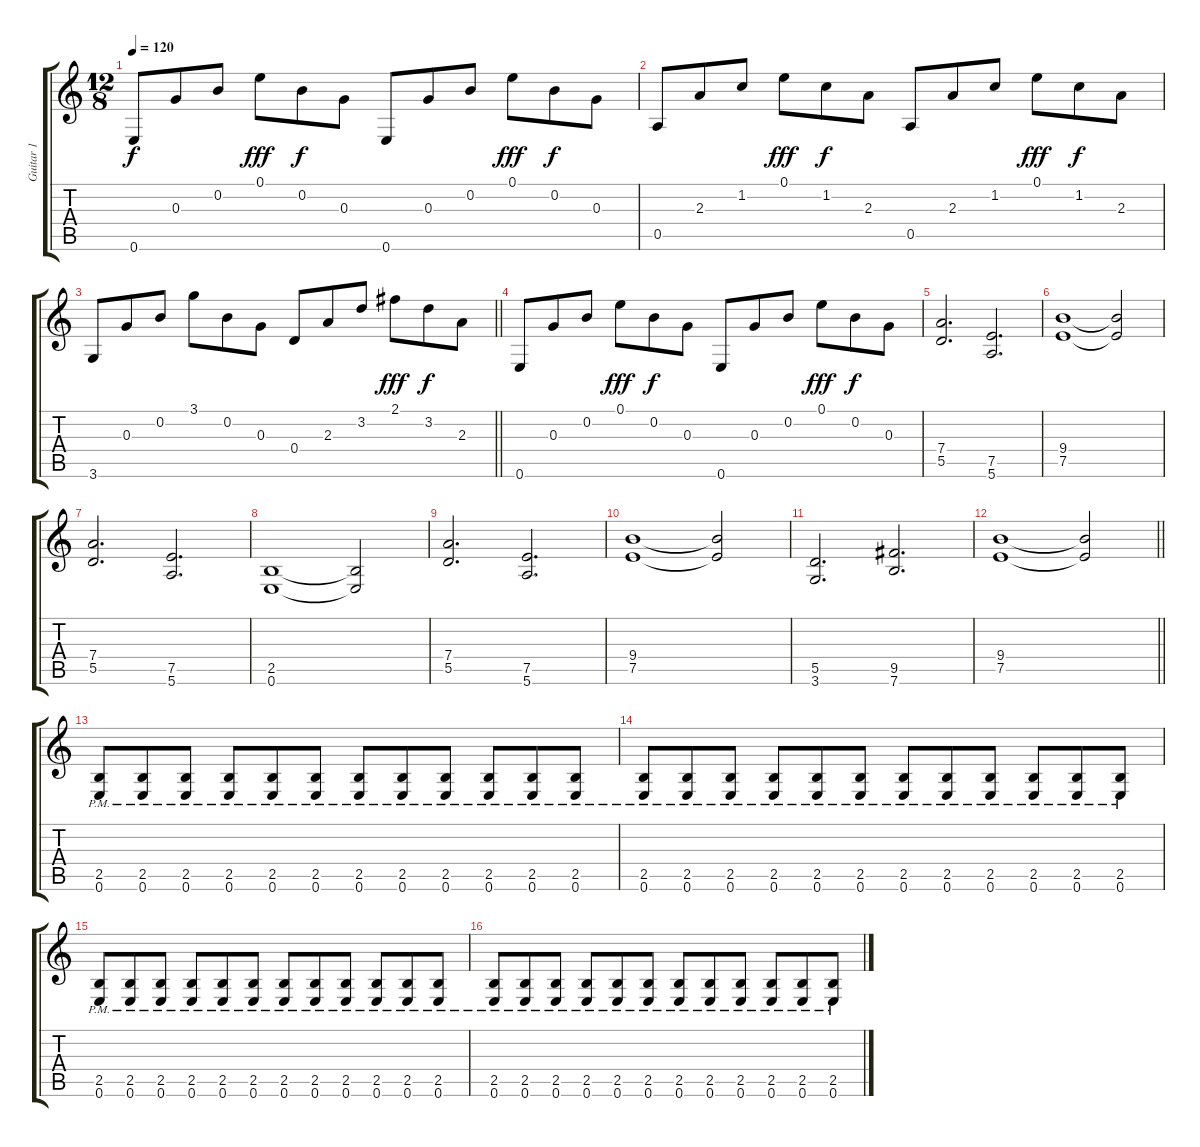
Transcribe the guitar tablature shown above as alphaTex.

\track ("Guitar 1" "Guitar 1") {instrument distortionguitar}
\staff {score tabs}
\tuning (E4 B3 G3 D3 A2 E2) {hide}
\ts (12 8)
\tempo 120
\clef g2
\ks c
0.6.8{dy f} 0.3.8 0.2.8 0.1.8{dy fff} 0.2.8{dy f} 0.3.8 0.6.8 0.3.8 0.2.8 0.1.8{dy fff} 0.2.8{dy f} 0.3.8 |
0.5.8 2.3.8 1.2.8 0.1.8{dy fff} 1.2.8{dy f} 2.3.8 0.5.8 2.3.8 1.2.8 0.1.8{dy fff} 1.2.8{dy f} 2.3.8 |
\barLineRight lightlight
3.6.8 0.3.8 0.2.8 3.1.8 0.2.8 0.3.8 0.4.8 2.3.8 3.2.8 2.1.8{dy fff} 3.2.8{dy f} 2.3.8 |
0.6.8 0.3.8 0.2.8 0.1.8{dy fff} 0.2.8{dy f} 0.3.8 0.6.8 0.3.8 0.2.8 0.1.8{dy fff} 0.2.8{dy f} 0.3.8 |
(7.4 5.5).2{d instrument distortionguitar} (7.5 5.6).2{d} |
(9.4 7.5).1 (9.4{t} 7.5{t}).2 |
(7.4 5.5).2{d} (7.5 5.6).2{d} |
(2.5 0.6).1 (2.5{t} 0.6{t}).2 |
(7.4 5.5).2{d} (7.5 5.6).2{d} |
(9.4 7.5).1 (9.4{t} 7.5{t}).2 |
(5.5 3.6).2{d} (9.5 7.6).2{d} |
\barLineRight lightlight
(9.4 7.5).1 (9.4{t} 7.5{t}).2 |
(2.5{pm} 0.6{pm}).8 (2.5{pm} 0.6{pm}).8 (2.5{pm} 0.6{pm}).8 (2.5{pm} 0.6{pm}).8 (2.5{pm} 0.6{pm}).8 (2.5{pm} 0.6{pm}).8 (2.5{pm} 0.6{pm}).8 (2.5{pm} 0.6{pm}).8 (2.5{pm} 0.6{pm}).8 (2.5{pm} 0.6{pm}).8 (2.5{pm} 0.6{pm}).8 (2.5{pm} 0.6{pm}).8 |
(2.5{pm} 0.6{pm}).8 (2.5{pm} 0.6{pm}).8 (2.5{pm} 0.6{pm}).8 (2.5{pm} 0.6{pm}).8 (2.5{pm} 0.6{pm}).8 (2.5{pm} 0.6{pm}).8 (2.5{pm} 0.6{pm}).8 (2.5{pm} 0.6{pm}).8 (2.5{pm} 0.6{pm}).8 (2.5{pm} 0.6{pm}).8 (2.5{pm} 0.6{pm}).8 (2.5{pm} 0.6{pm}).8 |
(2.5{pm} 0.6{pm}).8 (2.5{pm} 0.6{pm}).8 (2.5{pm} 0.6{pm}).8 (2.5{pm} 0.6{pm}).8 (2.5{pm} 0.6{pm}).8 (2.5{pm} 0.6{pm}).8 (2.5{pm} 0.6{pm}).8 (2.5{pm} 0.6{pm}).8 (2.5{pm} 0.6{pm}).8 (2.5{pm} 0.6{pm}).8 (2.5{pm} 0.6{pm}).8 (2.5{pm} 0.6{pm}).8 |
(2.5{pm} 0.6{pm}).8 (2.5{pm} 0.6{pm}).8 (2.5{pm} 0.6{pm}).8 (2.5{pm} 0.6{pm}).8 (2.5{pm} 0.6{pm}).8 (2.5{pm} 0.6{pm}).8 (2.5{pm} 0.6{pm}).8 (2.5{pm} 0.6{pm}).8 (2.5{pm} 0.6{pm}).8 (2.5{pm} 0.6{pm}).8 (2.5{pm} 0.6{pm}).8 (2.5{pm} 0.6{pm}).8
